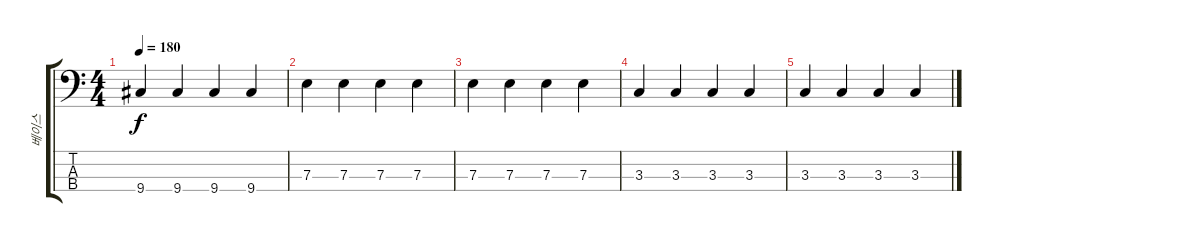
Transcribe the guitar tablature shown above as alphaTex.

\track ("베이스" "베이스") {instrument electricbassfinger}
\staff {score tabs}
\tuning (G2 D2 A1 E1) {hide}
\ts (4 4)
\tempo 180
\clef f4
\ks c
9.4.4{dy f} 9.4.4 9.4.4 9.4.4 |
7.3.4 7.3.4 7.3.4 7.3.4 |
7.3.4 7.3.4 7.3.4 7.3.4 |
3.3.4 3.3.4 3.3.4 3.3.4 |
3.3.4 3.3.4 3.3.4 3.3.4
